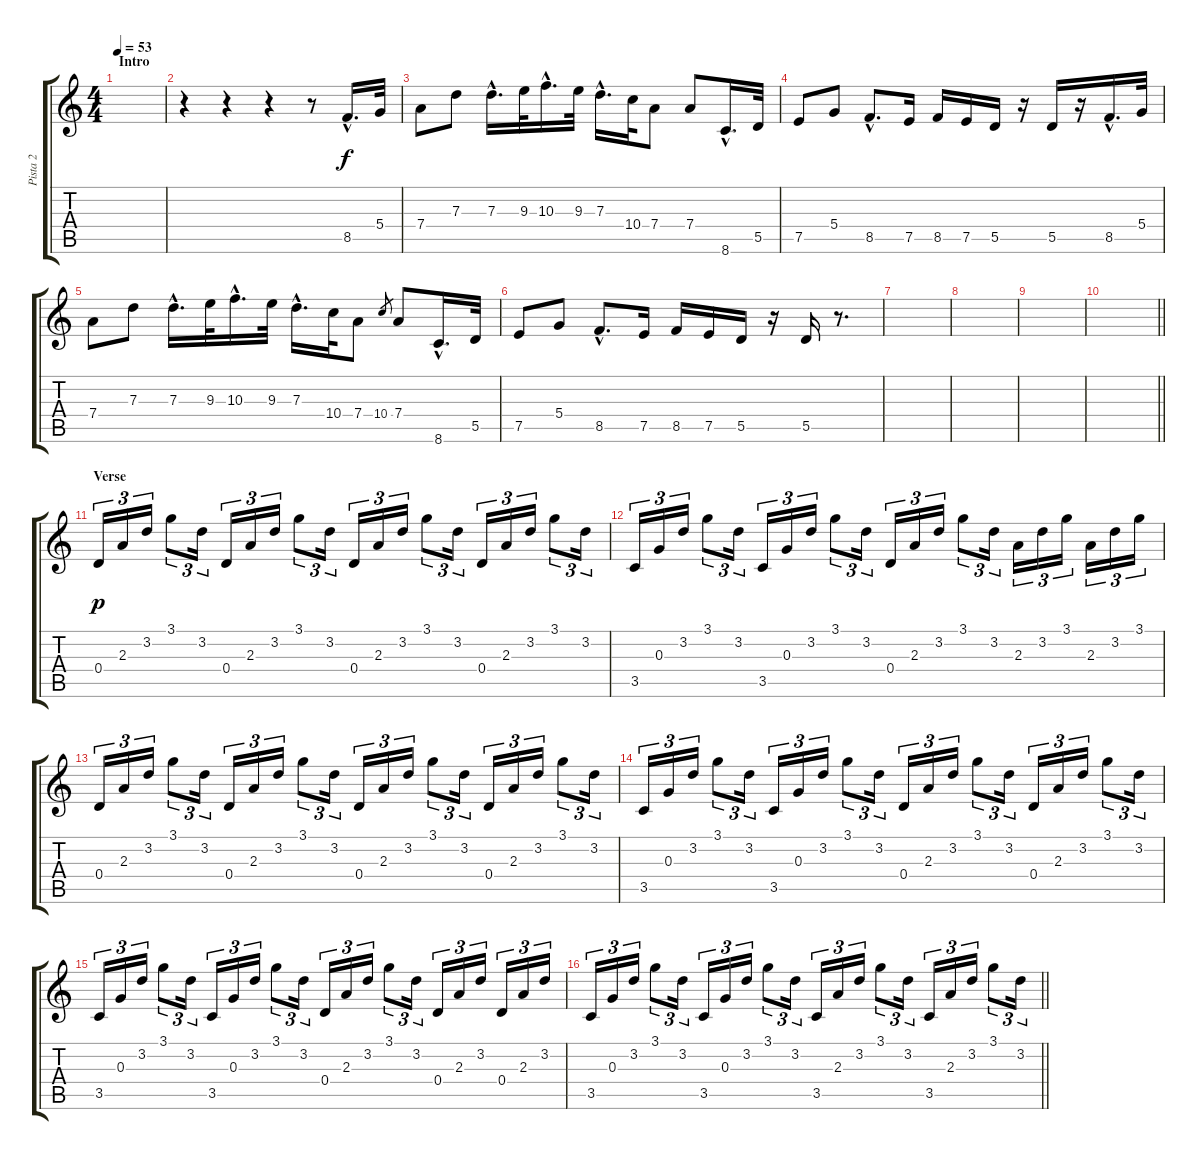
\track ("Pista 2" "Pista 2") {instrument banjo}
\staff {score tabs}
\tuning (E4 B3 G3 D3 A2 E2) {hide}
\displaytranspose 12
\ts (4 4)
\section ("" "Intro")
\tempo 53
\clef g2
\ks c
|
r.4 r.4 r.4 r.8 8.5{hac}.16{d} 5.4.32 |
7.4.8 7.3.8 7.3{hac}.16{d} 9.3.32 10.3{hac}.16{d} 9.3.32 7.3{hac}.16{d} 10.4.32 7.4.8 7.4.8 8.6{hac}.16{d} 5.5.32 |
7.5.8 5.4.8 8.5{hac}.8{d} 7.5.16 8.5.16 7.5.16 5.5.16 r.16 5.5.16 r.16 8.5{hac}.16{d} 5.4.32 |
7.4.8 7.3.8 7.3{hac}.16{d} 9.3.32 10.3{hac}.16{d} 9.3.32 7.3{hac}.16{d} 10.4.32 7.4.8 10.4.8{gr} 7.4.8 8.6{hac}.16{d} 5.5.32 |
7.5.8 5.4.8 8.5{hac}.8{d} 7.5.16 8.5.16 7.5.16 5.5.16 r.16 5.5.16 r.8{d} |
|
|
|
\barLineRight lightlight
|
\section ("" "Verse")
0.4.16{tu (3 2) dy p} 2.3.16{tu (3 2)} 3.2.16{tu (3 2)} 3.1.8{tu (3 2)} 3.2.16{tu (3 2)} 0.4.16{tu (3 2)} 2.3.16{tu (3 2)} 3.2.16{tu (3 2)} 3.1.8{tu (3 2)} 3.2.16{tu (3 2)} 0.4.16{tu (3 2)} 2.3.16{tu (3 2)} 3.2.16{tu (3 2)} 3.1.8{tu (3 2)} 3.2.16{tu (3 2)} 0.4.16{tu (3 2)} 2.3.16{tu (3 2)} 3.2.16{tu (3 2)} 3.1.8{tu (3 2)} 3.2.16{tu (3 2)} |
3.5.16{tu (3 2)} 0.3.16{tu (3 2)} 3.2.16{tu (3 2)} 3.1.8{tu (3 2)} 3.2.16{tu (3 2)} 3.5.16{tu (3 2)} 0.3.16{tu (3 2)} 3.2.16{tu (3 2)} 3.1.8{tu (3 2)} 3.2.16{tu (3 2)} 0.4.16{tu (3 2)} 2.3.16{tu (3 2)} 3.2.16{tu (3 2)} 3.1.8{tu (3 2)} 3.2.16{tu (3 2)} 2.3.16{tu (3 2)} 3.2.16{tu (3 2)} 3.1.16{tu (3 2)} 2.3.16{tu (3 2)} 3.2.16{tu (3 2)} 3.1.16{tu (3 2)} |
0.4.16{tu (3 2)} 2.3.16{tu (3 2)} 3.2.16{tu (3 2)} 3.1.8{tu (3 2)} 3.2.16{tu (3 2)} 0.4.16{tu (3 2)} 2.3.16{tu (3 2)} 3.2.16{tu (3 2)} 3.1.8{tu (3 2)} 3.2.16{tu (3 2)} 0.4.16{tu (3 2)} 2.3.16{tu (3 2)} 3.2.16{tu (3 2)} 3.1.8{tu (3 2)} 3.2.16{tu (3 2)} 0.4.16{tu (3 2)} 2.3.16{tu (3 2)} 3.2.16{tu (3 2)} 3.1.8{tu (3 2)} 3.2.16{tu (3 2)} |
3.5.16{tu (3 2)} 0.3.16{tu (3 2)} 3.2.16{tu (3 2)} 3.1.8{tu (3 2)} 3.2.16{tu (3 2)} 3.5.16{tu (3 2)} 0.3.16{tu (3 2)} 3.2.16{tu (3 2)} 3.1.8{tu (3 2)} 3.2.16{tu (3 2)} 0.4.16{tu (3 2)} 2.3.16{tu (3 2)} 3.2.16{tu (3 2)} 3.1.8{tu (3 2)} 3.2.16{tu (3 2)} 0.4.16{tu (3 2)} 2.3.16{tu (3 2)} 3.2.16{tu (3 2)} 3.1.8{tu (3 2)} 3.2.16{tu (3 2)} |
3.5.16{tu (3 2)} 0.3.16{tu (3 2)} 3.2.16{tu (3 2)} 3.1.8{tu (3 2)} 3.2.16{tu (3 2)} 3.5.16{tu (3 2)} 0.3.16{tu (3 2)} 3.2.16{tu (3 2)} 3.1.8{tu (3 2)} 3.2.16{tu (3 2)} 0.4.16{tu (3 2)} 2.3.16{tu (3 2)} 3.2.16{tu (3 2)} 3.1.8{tu (3 2)} 3.2.16{tu (3 2)} 0.4.16{tu (3 2)} 2.3.16{tu (3 2)} 3.2.16{tu (3 2)} 0.4.16{tu (3 2)} 2.3.16{tu (3 2)} 3.2.16{tu (3 2)} |
\barLineRight lightlight
3.5.16{tu (3 2)} 0.3.16{tu (3 2)} 3.2.16{tu (3 2)} 3.1.8{tu (3 2)} 3.2.16{tu (3 2)} 3.5.16{tu (3 2)} 0.3.16{tu (3 2)} 3.2.16{tu (3 2)} 3.1.8{tu (3 2)} 3.2.16{tu (3 2)} 3.5.16{tu (3 2)} 2.3.16{tu (3 2)} 3.2.16{tu (3 2)} 3.1.8{tu (3 2)} 3.2.16{tu (3 2)} 3.5.16{tu (3 2)} 2.3.16{tu (3 2)} 3.2.16{tu (3 2)} 3.1.8{tu (3 2)} 3.2.16{tu (3 2)}
